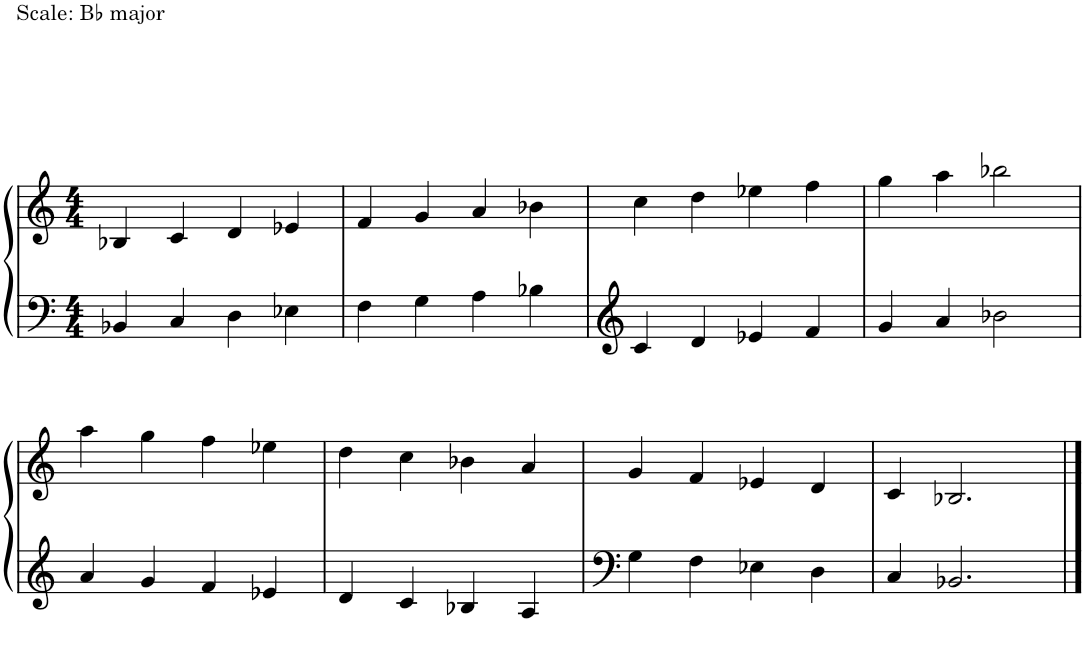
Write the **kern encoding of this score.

**kern	**kern
*part1	*part1
*staff2	*staff1
*I"Piano	*
*I'Pno.	*
!!LO:PB:g=z
*clefG2	*clefG2
*k[]	*k[]
*M4/4	*M4/4
=1	=1
!	!LO:TX:a:t=Scale&colon; B♭ major
!LO:TX:a:t=Scale&colon; B♭ major	!
4BB-X/	4B-X/
4C/	4c/
4D\	4d/
4E-X\	4e-X/
=2	=2
4F\	4f/
4G\	4g/
4A\	4a/
4B-X\	4b-X\
=3	=3
4c/	4cc\
4d/	4dd\
4e-X/	4ee-X\
4f/	4ff\
=4	=4
4g/	4gg\
4a/	4aa\
2b-X\	2bb-X\
!!LO:LB:g=z
=5	=5
*clefG2	*
4a/	4aa\
4g/	4gg\
4f/	4ff\
4e-X/	4ee-X\
=6	=6
4d/	4dd\
4c/	4cc\
4B-X/	4b-X\
4A/	4a/
=7	=7
4G\	4g/
4F\	4f/
4E-X\	4e-X/
4D\	4d/
=8	=8
4C/	4c/
2.BB-X/	2.B-X/
==	==
*-	*-
